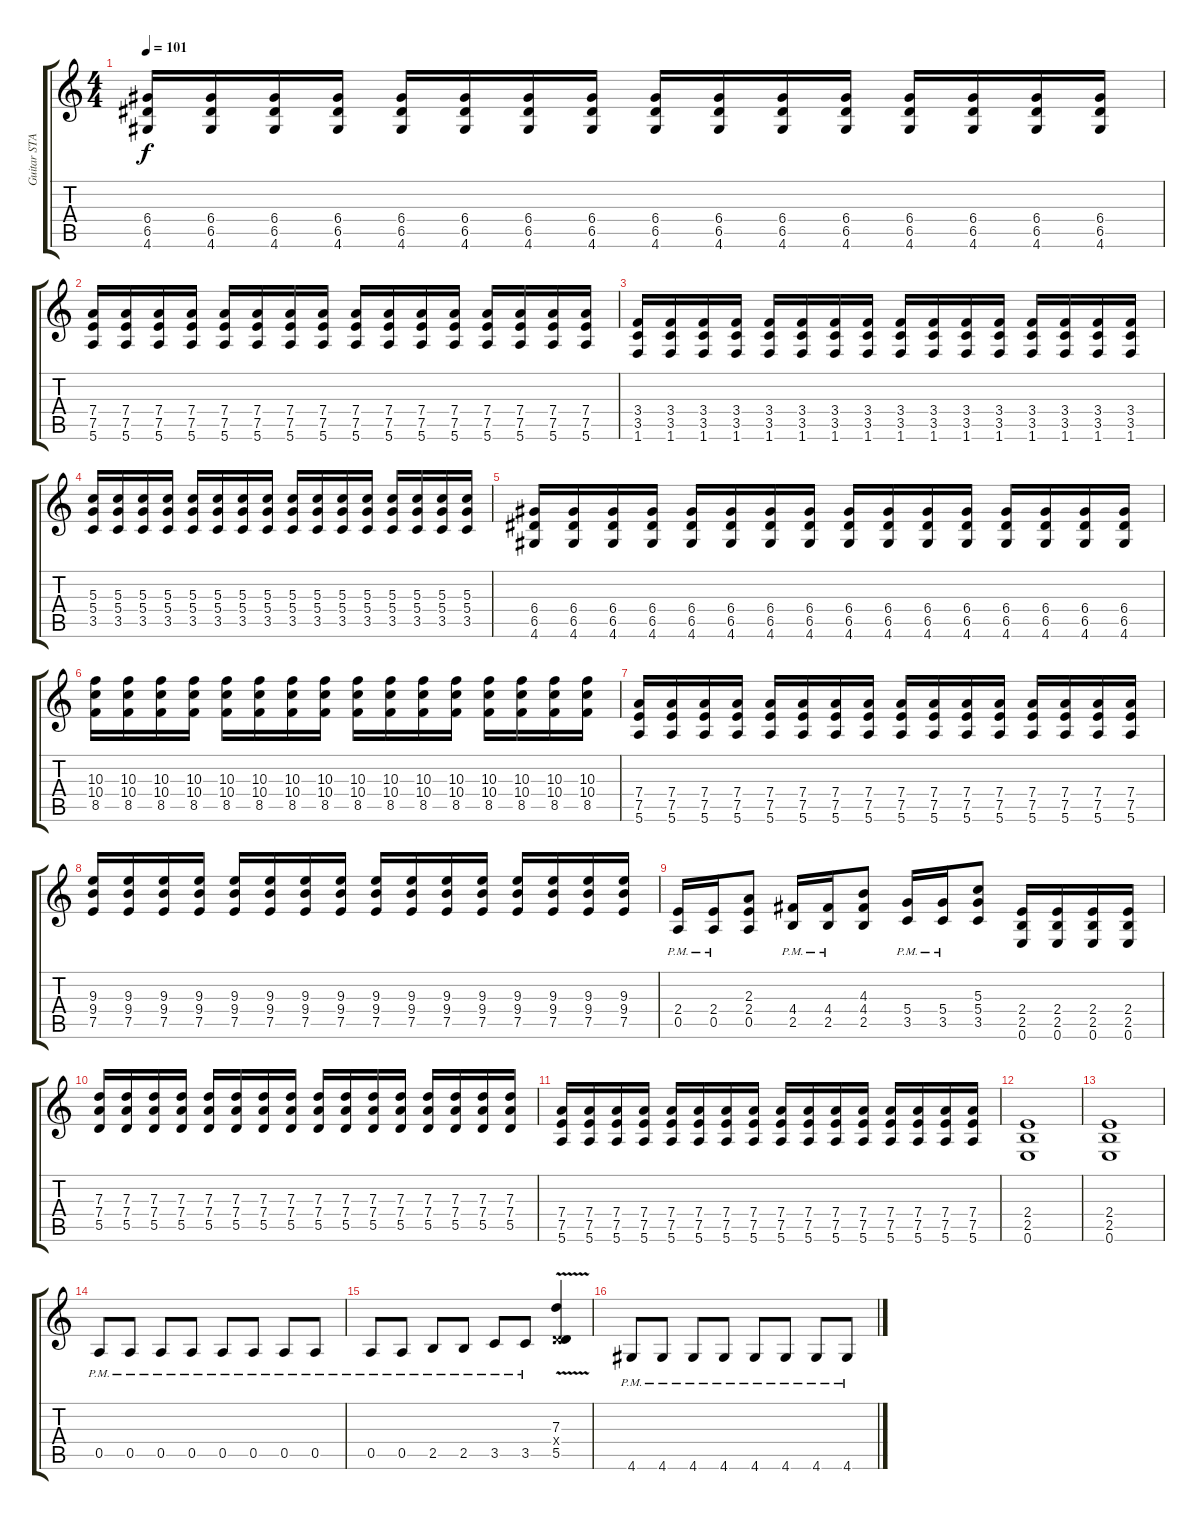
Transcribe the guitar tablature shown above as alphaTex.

\track ("Guitar STANDARD TWO" "Guitar STA") {instrument overdrivenguitar}
\staff {score tabs}
\tuning (E4 B3 G3 D3 A2 E2) {hide}
\ts (4 4)
\tempo 101
\clef g2
\ks c
(6.4 6.5 4.6).16{dy f} (6.4 6.5 4.6).16 (6.4 6.5 4.6).16 (6.4 6.5 4.6).16 (6.4 6.5 4.6).16 (6.4 6.5 4.6).16 (6.4 6.5 4.6).16 (6.4 6.5 4.6).16 (6.4 6.5 4.6).16 (6.4 6.5 4.6).16 (6.4 6.5 4.6).16 (6.4 6.5 4.6).16 (6.4 6.5 4.6).16 (6.4 6.5 4.6).16 (6.4 6.5 4.6).16 (6.4 6.5 4.6).16 |
(7.4 7.5 5.6).16 (7.4 7.5 5.6).16 (7.4 7.5 5.6).16 (7.4 7.5 5.6).16 (7.4 7.5 5.6).16 (7.4 7.5 5.6).16 (7.4 7.5 5.6).16 (7.4 7.5 5.6).16 (7.4 7.5 5.6).16 (7.4 7.5 5.6).16 (7.4 7.5 5.6).16 (7.4 7.5 5.6).16 (7.4 7.5 5.6).16 (7.4 7.5 5.6).16 (7.4 7.5 5.6).16 (7.4 7.5 5.6).16 |
(3.4 3.5 1.6).16 (3.4 3.5 1.6).16 (3.4 3.5 1.6).16 (3.4 3.5 1.6).16 (3.4 3.5 1.6).16 (3.4 3.5 1.6).16 (3.4 3.5 1.6).16 (3.4 3.5 1.6).16 (3.4 3.5 1.6).16 (3.4 3.5 1.6).16 (3.4 3.5 1.6).16 (3.4 3.5 1.6).16 (3.4 3.5 1.6).16 (3.4 3.5 1.6).16 (3.4 3.5 1.6).16 (3.4 3.5 1.6).16 |
(5.3 5.4 3.5).16 (5.3 5.4 3.5).16 (5.3 5.4 3.5).16 (5.3 5.4 3.5).16 (5.3 5.4 3.5).16 (5.3 5.4 3.5).16 (5.3 5.4 3.5).16 (5.3 5.4 3.5).16 (5.3 5.4 3.5).16 (5.3 5.4 3.5).16 (5.3 5.4 3.5).16 (5.3 5.4 3.5).16 (5.3 5.4 3.5).16 (5.3 5.4 3.5).16 (5.3 5.4 3.5).16 (5.3 5.4 3.5).16 |
(6.4 6.5 4.6).16 (6.4 6.5 4.6).16 (6.4 6.5 4.6).16 (6.4 6.5 4.6).16 (6.4 6.5 4.6).16 (6.4 6.5 4.6).16 (6.4 6.5 4.6).16 (6.4 6.5 4.6).16 (6.4 6.5 4.6).16 (6.4 6.5 4.6).16 (6.4 6.5 4.6).16 (6.4 6.5 4.6).16 (6.4 6.5 4.6).16 (6.4 6.5 4.6).16 (6.4 6.5 4.6).16 (6.4 6.5 4.6).16 |
(10.3 10.4 8.5).16 (10.3 10.4 8.5).16 (10.3 10.4 8.5).16 (10.3 10.4 8.5).16 (10.3 10.4 8.5).16 (10.3 10.4 8.5).16 (10.3 10.4 8.5).16 (10.3 10.4 8.5).16 (10.3 10.4 8.5).16 (10.3 10.4 8.5).16 (10.3 10.4 8.5).16 (10.3 10.4 8.5).16 (10.3 10.4 8.5).16 (10.3 10.4 8.5).16 (10.3 10.4 8.5).16 (10.3 10.4 8.5).16 |
(7.4 7.5 5.6).16 (7.4 7.5 5.6).16 (7.4 7.5 5.6).16 (7.4 7.5 5.6).16 (7.4 7.5 5.6).16 (7.4 7.5 5.6).16 (7.4 7.5 5.6).16 (7.4 7.5 5.6).16 (7.4 7.5 5.6).16 (7.4 7.5 5.6).16 (7.4 7.5 5.6).16 (7.4 7.5 5.6).16 (7.4 7.5 5.6).16 (7.4 7.5 5.6).16 (7.4 7.5 5.6).16 (7.4 7.5 5.6).16 |
(9.3 9.4 7.5).16 (9.3 9.4 7.5).16 (9.3 9.4 7.5).16 (9.3 9.4 7.5).16 (9.3 9.4 7.5).16 (9.3 9.4 7.5).16 (9.3 9.4 7.5).16 (9.3 9.4 7.5).16 (9.3 9.4 7.5).16 (9.3 9.4 7.5).16 (9.3 9.4 7.5).16 (9.3 9.4 7.5).16 (9.3 9.4 7.5).16 (9.3 9.4 7.5).16 (9.3 9.4 7.5).16 (9.3 9.4 7.5).16 |
(2.4{pm} 0.5{pm}).16 (2.4{pm} 0.5{pm}).16 (2.3 2.4 0.5).8 (4.4{pm} 2.5{pm}).16 (4.4{pm} 2.5{pm}).16 (4.3 4.4 2.5).8 (5.4{pm} 3.5{pm}).16 (5.4{pm} 3.5{pm}).16 (5.3 5.4 3.5).8 (2.4 2.5 0.6).16 (2.4 2.5 0.6).16 (2.4 2.5 0.6).16 (2.4 2.5 0.6).16 |
(7.3 7.4 5.5).16 (7.3 7.4 5.5).16 (7.3 7.4 5.5).16 (7.3 7.4 5.5).16 (7.3 7.4 5.5).16 (7.3 7.4 5.5).16 (7.3 7.4 5.5).16 (7.3 7.4 5.5).16 (7.3 7.4 5.5).16 (7.3 7.4 5.5).16 (7.3 7.4 5.5).16 (7.3 7.4 5.5).16 (7.3 7.4 5.5).16 (7.3 7.4 5.5).16 (7.3 7.4 5.5).16 (7.3 7.4 5.5).16 |
(7.4 7.5 5.6).16 (7.4 7.5 5.6).16 (7.4 7.5 5.6).16 (7.4 7.5 5.6).16 (7.4 7.5 5.6).16 (7.4 7.5 5.6).16 (7.4 7.5 5.6).16 (7.4 7.5 5.6).16 (7.4 7.5 5.6).16 (7.4 7.5 5.6).16 (7.4 7.5 5.6).16 (7.4 7.5 5.6).16 (7.4 7.5 5.6).16 (7.4 7.5 5.6).16 (7.4 7.5 5.6).16 (7.4 7.5 5.6).16 |
(2.4 2.5 0.6).1 |
(2.4 2.5 0.6).1 |
0.5{pm}.8{balance 16} 0.5{pm}.8 0.5{pm}.8 0.5{pm}.8 0.5{pm}.8 0.5{pm}.8 0.5{pm}.8 0.5{pm}.8 |
0.5{pm}.8 0.5{pm}.8 2.5{pm}.8 2.5{pm}.8 3.5{pm}.8 3.5{pm}.8 (7.3{v} 0.4{x} 5.5{v}).4 |
4.6{pm}.8 4.6{pm}.8 4.6{pm}.8 4.6{pm}.8 4.6{pm}.8 4.6{pm}.8 4.6{pm}.8 4.6{pm}.8
